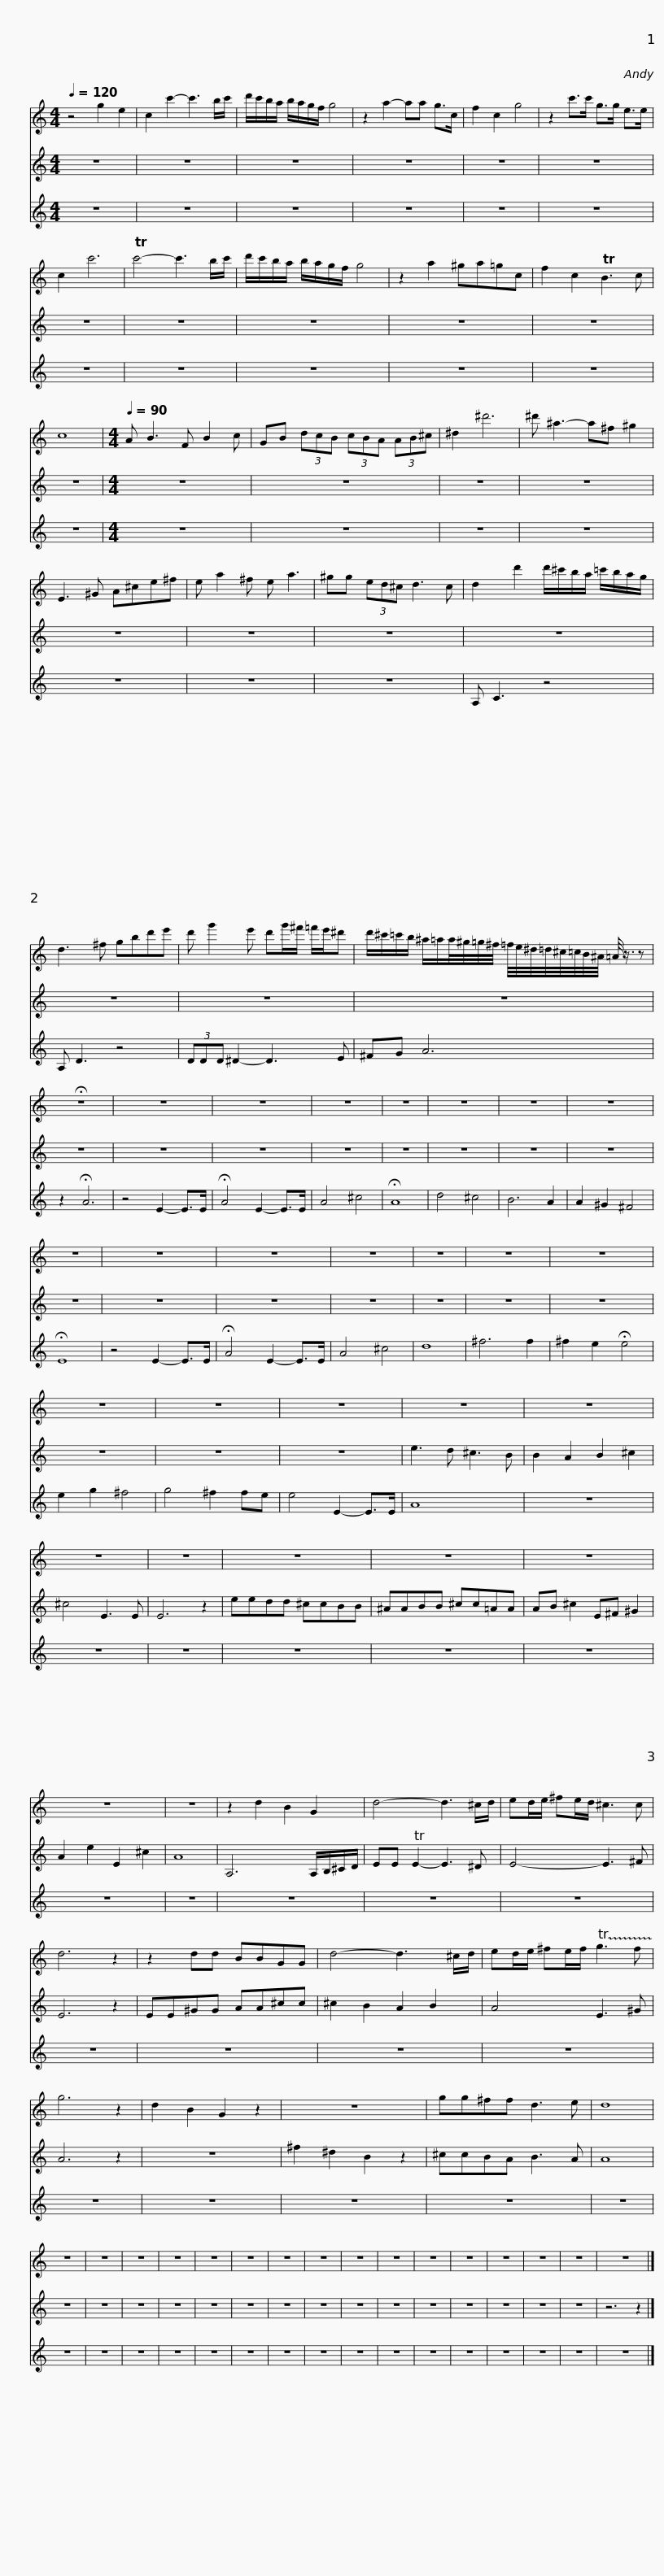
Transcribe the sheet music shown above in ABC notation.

X:1
%%score 1 2 3
L:1/8
Q:1/4=120
M:4/4
I:linebreak $
K:C
V:1 treble
V:2 treble transpose=-2
V:3 treble transpose=-7
V:1
 z4 g2 e2 | c2 c'2- c'3 b/c'/ | d'/c'/b/a/ b/a/g/f/ g4 | z2 a2- aa g>c | f2 c2 g4 | %5
 z2 c'>c' g>g e>e |$ c2 c'6 | Tc'4- c'3 b/c'/ | d'/c'/b/a/ b/a/g/f/ g4 | z2 a2 ^ga=gc | %10
 f2 c2 TB3 c | c8 |[M:4/4][Q:1/4=90] A B3 F B2 c |$ GB (3dcB (3cBA (3AB^c | ^d2 ^d'6 | %15
 ^d' ^a3- a^f ^g2 | E3 ^G A^ce^f | e a2 ^f e a3 |$ ^gg (3ed^c d3 c | d2 d'2 d'/^c'/b/a/ =c'/b/a/g/ | %20
 d3 ^f gbd'e' |$ d' g'2 e' d'g'/^f'/ =f'/e'/^d' |$ d'/^c'/=c'/b/ ^a/=a/a/4^g/4=g/4^f/4 =f/4e/4^d/4=d/4^c/4=c/4B/4^A/4 =A/4 z3/4 z | !fermata!z8 | z8 |$ %25
 z8 | z8 | z8 | z8 | z8 | %30
 z8 | z8 | z8 | z8 | z8 | %35
 z8 |$ z8 | z8 | z8 | z8 | %40
 z8 | z8 | z8 | z8 | z8 |$ %45
 z8 | z8 | z8 | z8 | z8 | %50
 z2 d2 B2 G2 |$ d4- d3 ^c/d/ | ed/e/ ^fe/d/ ^c3 c | d6 z2 | z2 dd BBGG | %55
 d4- d3 ^c/d/ |$ ed/e/ ^fe/f/ !trill(!Tg3 f!trill)! | g6 z2 | d2 B2 G2 z2 | z8 | %60
 gg^ff d3 e | d8 | z8 | z8 | z8 | %65
 z8 |$ z8 | z8 | z8 | z8 | %70
 z8 | z8 | z8 | z8 | z8 | %75
 z8 | z8 | z8 |] %78
V:2
 z8 | z8 | z8 | z8 | z8 | %5
 z8 |$ z8 | z8 | z8 | z8 | %10
 z8 | z8 |[M:4/4] z8 |$ z8 | z8 | %15
 z8 | z8 | z8 |$ z8 | z8 | %20
 z8 |$ z8 |$ z8 | z8 | z8 |$ %25
 z8 | z8 | z8 | z8 | z8 | %30
 z8 | z8 | z8 | z8 | z8 | %35
 z8 |$ z8 | z8 | z8 | z8 | %40
 z8 | e3 d ^c3 B | B2 A2 B2 ^c2 | ^c4 E3 E | E6 z2 |$ %45
 eedd ^ccBB | ^AABB ^cc=AA | AB ^c2 E^F ^G2 | A2 e2 E2 ^c2 | A8 | %50
 A,6 A,/B,/^C/D/ |$ EE TE2- E3 ^D | E4- E3 ^F | E6 z2 | EE^GG AA^cc | %55
 ^c2 B2 A2 B2 |$ A4 E3 ^G | A6 z2 | z8 | ^f2 ^d2 B2 z2 | %60
 ^ccBA B3 A | A8 | z8 | z8 | z8 | %65
 z8 |$ z8 | z8 | z8 | z8 | %70
 z8 | z8 | z8 | z8 | z8 | %75
 z8 | z8 | z6 z2 |] %78
V:3
 z8 | z8 | z8 | z8 | z8 | %5
 z8 |$ z8 | z8 | z8 | z8 | %10
 z8 | z8 |[M:4/4] z8 |$ z8 | z8 | %15
 z8 | z8 | z8 |$ z8 | A, C3 z4 | %20
 A, D3 z4 |$ (3DDD ^D2- D3 E |$ ^FG A6 | z2 !fermata!A6 | z4 E2- E>E |$ %25
 !fermata!A4 E2- E>E | A4 ^c4 | !fermata!A8 | d4 ^c4 | B6 A2 | %30
 A2 ^G2 ^F4 | !fermata!E8 | z4 E2- E>E | !fermata!A4 E2- E>E | A4 ^c4 | %35
 d8 |$ ^f6 f2 | ^f2 e2 !fermata!e4 | e2 g2 ^f4 | g4 ^f2 fe | %40
 e4 E2- E>E | A8 | z8 | z8 | z8 |$ %45
 z8 | z8 | z8 | z8 | z8 | %50
 z8 |$ z8 | z8 | z8 | z8 | %55
 z8 |$ z8 | z8 | z8 | z8 | %60
 z8 | z8 | z8 | z8 | z8 | %65
 z8 |$ z8 | z8 | z8 | z8 | %70
 z8 | z8 | z8 | z8 | z8 | %75
 z8 | z8 | z8 |] %78
